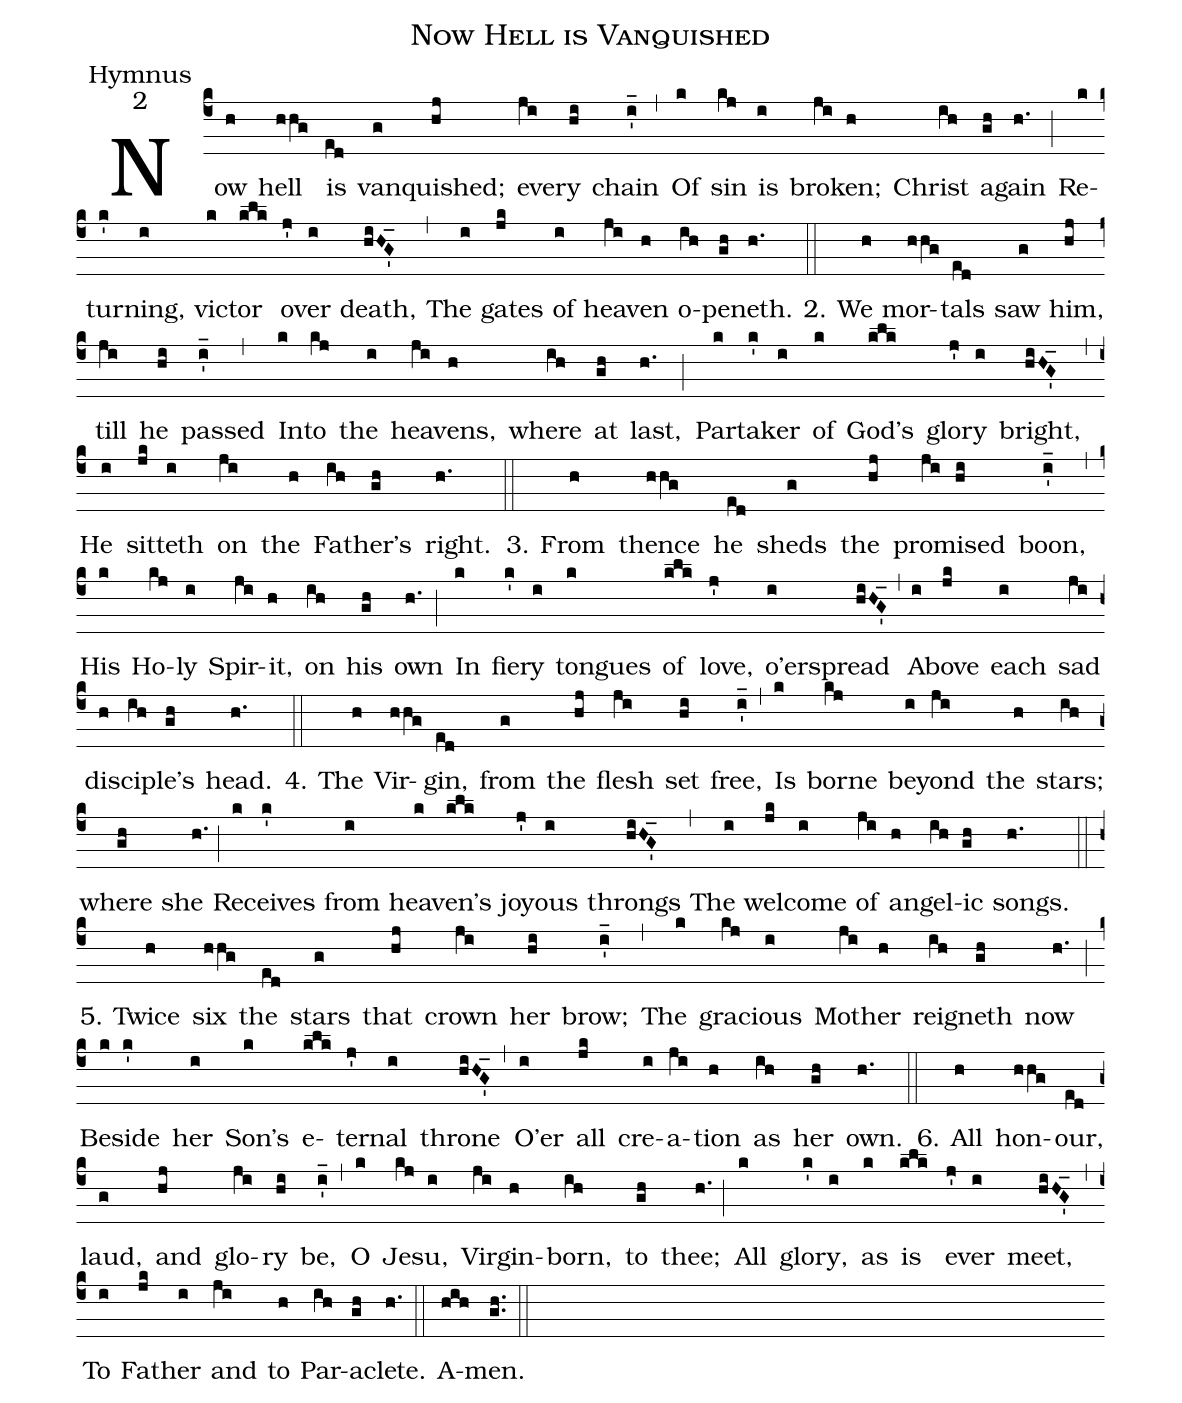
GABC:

name: Now Hell is Vanquished;
office-part: Hymnus;
mode: 2;
%%
(c4)Now(h) hell(hhg) is(ed) van(g)quished;(hj) eve(ji)ry(hi) chain(i'_) (,)
Of(k) sin(kj) is(i) bro(ji)ken;(h) Christ(ih) a(gh)gain(h.) (;)
Re(k)turn(k')ing,(i) vic(k)tor(klk) o(j')ver(i) death,(hiHG'_) (,)
The(i) gates(jk) of(i) heav(ji)en(h) o(ih)pen(gh)eth.(h.) (::)

2. We(h) mor(hhg)tals(ed) saw(g) him,(hj) till(ji) he(hi) passed(i'_) (,)
In(k)to(kj) the(i) heav(ji)ens,(h) where(ih) at(gh) last,(h.) (;)
Par(k)tak(k')er(i) of(k) God’s(klk) glo(j')ry(i) bright,(hiHG'_) (,)
He(i) sit(jk)teth(i) on(ji) the(h) Fa(ih)ther’s(gh) right.(h.) (::)

3. From(h) thence(hhg) he(ed) sheds(g) the(hj) prom(ji)ised(hi) boon,(i'_) (,)
His(k) Ho(kj)ly(i) Spir(ji)it,(h) on(ih) his(gh) own(h.) (;)
In(k) fier(k')y(i) tongues(k) of(klk) love,(j') o’er(i)spread(hiHG'_) (,)
A(i)bove(jk) each(i) sad(ji) dis(h)ci(ih)ple’s(gh) head.(h.) (::)

4. The(h) Vir(hhg)gin,(ed) from(g) the(hj) flesh(ji) set(hi) free,(i'_) (,)
Is(k) borne(kj) be(i)yond(ji) the(h) stars;(ih) where(gh) she(h.) (;)
Re(k)ceives(k') from(i) heav(k)en’s(klk) joy(j')ous(i) throngs(hiHG'_) (,)
The(i) wel(jk)come(i) of(ji) an(h)gel(ih)ic(gh) songs.(h.) (::)

5. Twice(h) six(hhg) the(ed) stars(g) that(hj) crown(ji) her(hi) brow;(i'_) (,)
The(k) gra(kj)cious(i) Moth(ji)er(h) reign(ih)eth(gh) now(h.) (;)
Be(k)side(k') her(i) Son’s(k) e(klk)ter(j')nal(i) throne(hiHG'_) (,)
O'er(i) all(jk) cre(i)a(ji)tion(h) as(ih) her(gh) own.(h.) (::)

6. All(h) hon(hhg)our,(ed) laud,(g) and(hj) glo(ji)ry(hi) be,(i'_) (,)
O(k) Je(kj)su,(i) Vir(ji)gin-(h)born,(ih) to(gh) thee;(h.) (;)
All(k) glo(k')ry,(i) as(k) is(klk) ev(j')er(i) meet,(hiHG'_) (,)
To(i) Fa(jk)ther(i) and(ji) to(h) Par(ih)a(gh)clete.(h.) (::)
A(hih)men.(gh..) (::)
